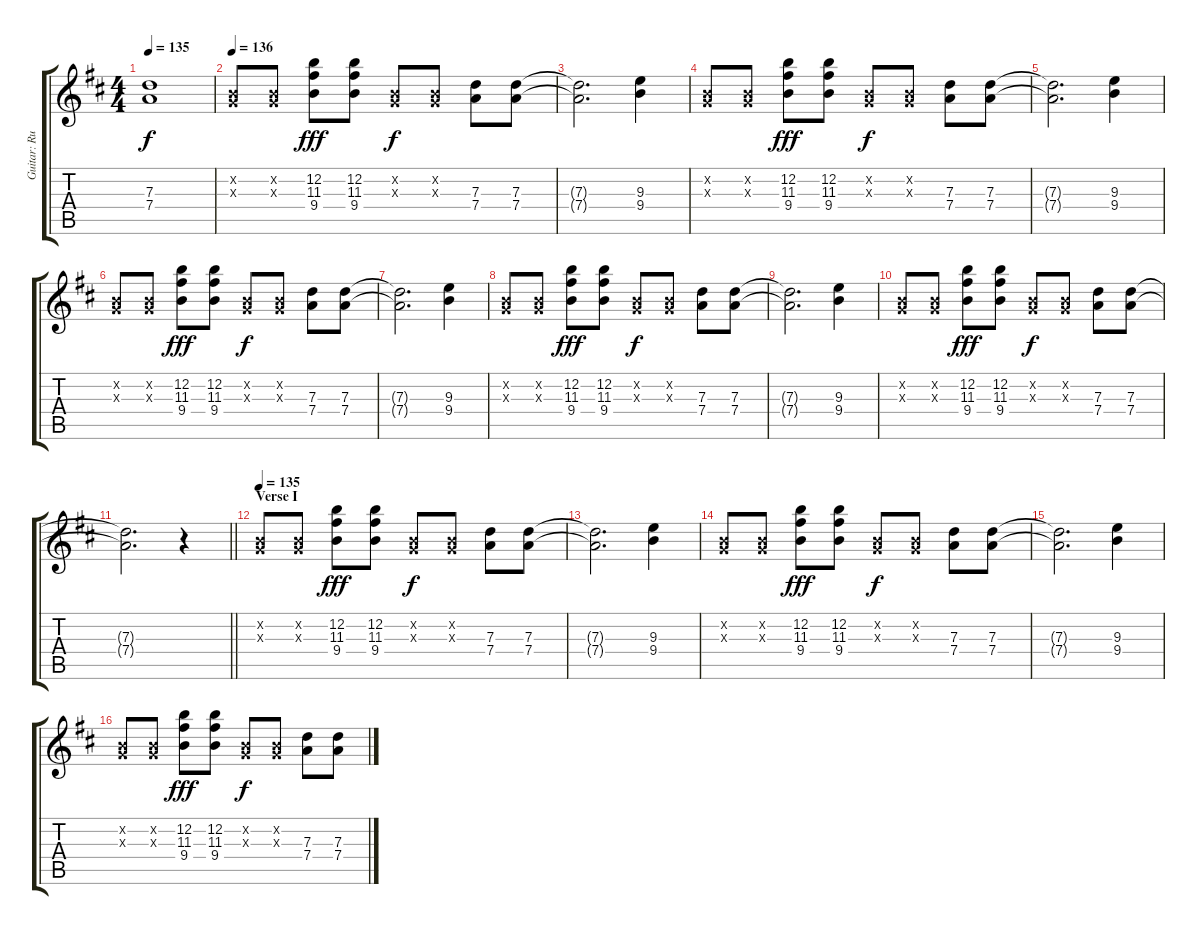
\track ("Guitar: Rudolf" "Guitar: Ru") {instrument electricguitarclean}
\staff {score tabs}
\tuning (E4 B3 G3 D3 A2 E2) {hide}
\ts (4 4)
\tempo 135
\clef g2
\ks d
(7.3{t} 7.4{t}).1{dy f} |
\tempo 136
(0.2{x} 0.3{x}).8 (0.2{x} 0.3{x}).8 (12.2 11.3 9.4).8{dy fff} (12.2 11.3 9.4).8 (0.2{x} 0.3{x}).8{dy f} (0.2{x} 0.3{x}).8 (7.3 7.4).8 (7.3 7.4).8 |
(7.3{t} 7.4{t}).2{d} (9.3 9.4).4 |
(0.2{x} 0.3{x}).8 (0.2{x} 0.3{x}).8 (12.2 11.3 9.4).8{dy fff} (12.2 11.3 9.4).8 (0.2{x} 0.3{x}).8{dy f} (0.2{x} 0.3{x}).8 (7.3 7.4).8 (7.3 7.4).8 |
(7.3{t} 7.4{t}).2{d} (9.3 9.4).4 |
(0.2{x} 0.3{x}).8 (0.2{x} 0.3{x}).8 (12.2 11.3 9.4).8{dy fff} (12.2 11.3 9.4).8 (0.2{x} 0.3{x}).8{dy f} (0.2{x} 0.3{x}).8 (7.3 7.4).8 (7.3 7.4).8 |
(7.3{t} 7.4{t}).2{d} (9.3 9.4).4 |
(0.2{x} 0.3{x}).8 (0.2{x} 0.3{x}).8 (12.2 11.3 9.4).8{dy fff} (12.2 11.3 9.4).8 (0.2{x} 0.3{x}).8{dy f} (0.2{x} 0.3{x}).8 (7.3 7.4).8 (7.3 7.4).8 |
(7.3{t} 7.4{t}).2{d} (9.3 9.4).4 |
(0.2{x} 0.3{x}).8 (0.2{x} 0.3{x}).8 (12.2 11.3 9.4).8{dy fff} (12.2 11.3 9.4).8 (0.2{x} 0.3{x}).8{dy f} (0.2{x} 0.3{x}).8 (7.3 7.4).8 (7.3 7.4).8 |
\barLineRight lightlight
(7.3{t} 7.4{t}).2{d} r.4 |
\section ("" "Verse I")
\tempo 135
(0.2{x} 0.3{x}).8 (0.2{x} 0.3{x}).8 (12.2 11.3 9.4).8{dy fff} (12.2 11.3 9.4).8 (0.2{x} 0.3{x}).8{dy f} (0.2{x} 0.3{x}).8 (7.3 7.4).8 (7.3 7.4).8 |
(7.3{t} 7.4{t}).2{d} (9.3 9.4).4 |
(0.2{x} 0.3{x}).8 (0.2{x} 0.3{x}).8 (12.2 11.3 9.4).8{dy fff} (12.2 11.3 9.4).8 (0.2{x} 0.3{x}).8{dy f} (0.2{x} 0.3{x}).8 (7.3 7.4).8 (7.3 7.4).8 |
(7.3{t} 7.4{t}).2{d} (9.3 9.4).4 |
(0.2{x} 0.3{x}).8 (0.2{x} 0.3{x}).8 (12.2 11.3 9.4).8{dy fff} (12.2 11.3 9.4).8 (0.2{x} 0.3{x}).8{dy f} (0.2{x} 0.3{x}).8 (7.3 7.4).8 (7.3 7.4).8
